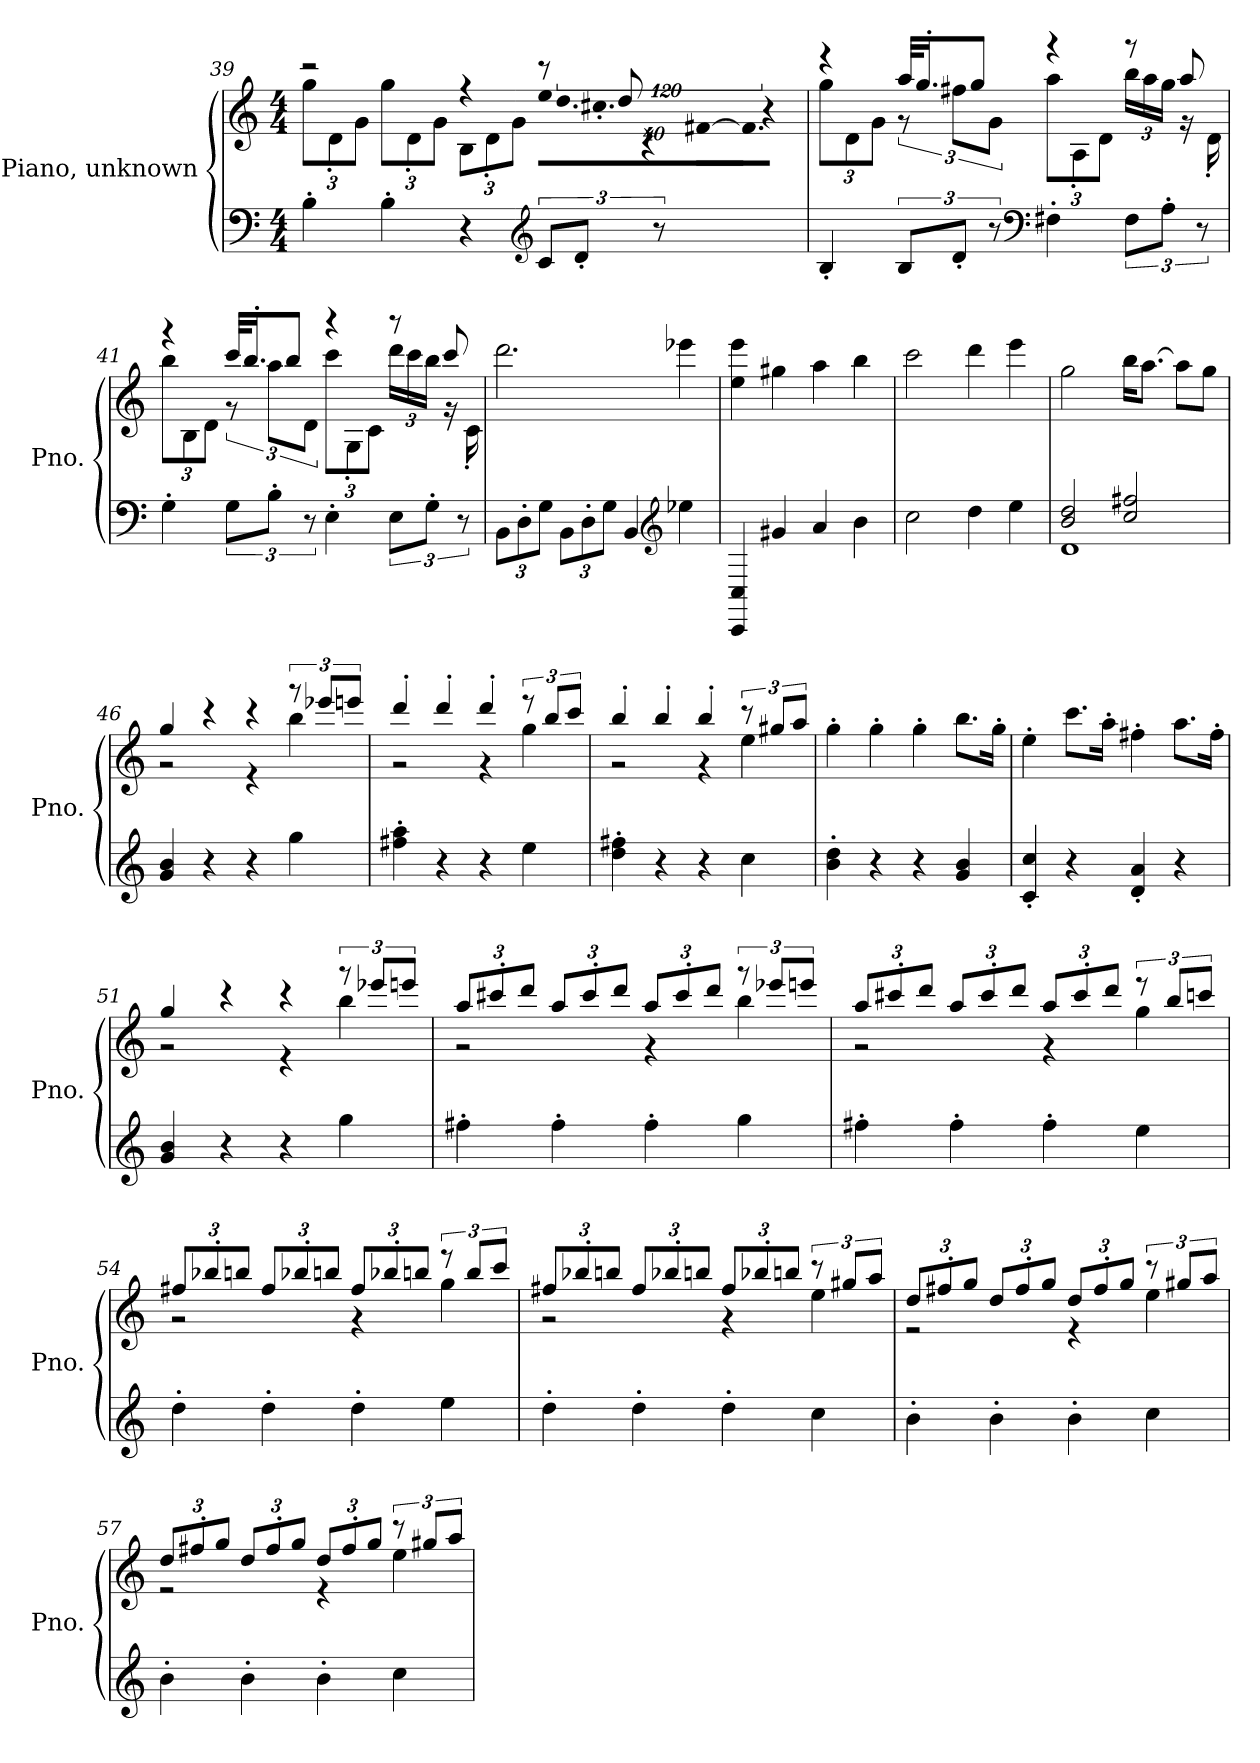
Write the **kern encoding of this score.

**kern	**kern
*part1	*part1
*staff2	*staff1
*I"Piano, unknown	*
*I'Pno.	*
*clefF4	*clefG2
*k[]	*k[]
*M4/4	*M4/4
=39	=39
*	*^
*	*	*Xbrackettup
4B'\	2r	12gg\L
.	.	12d'\
.	.	12g\J
4B'\	.	12gg\L
.	.	12d'\
.	.	12g\J
4r	4r	12B\L
.	.	12d'\
.	.	12g\J
*clefG2	*	*
*	*	*brackettup
!	!	!LO:N:vis=32
12c/L	8r	640%23ee\LLL
!	!	!LO:N:vis=32.
.	.	1920%103dd\
12d'/J	.	.
!	!	!LO:N:vis=32.
.	.	1920%103cc#X'\JJJ
.	8dd/	.
!	!	!LO:N:vis=64
.	.	960%17r
!	!	!LO:N:vis=64
.	.	[960%17f#X\KLLL
12r	.	.
!	!	!LO:N:vis=32.
.	.	1920%103f#\JJJ]
!	!	!LO:N:vis=64
.	.	960%17r
!!LO:LB:g=z	!!
=40	=40	=40
4B'/	4r	12gg\L
.	.	12d\
.	.	12g\J
12B/L	32aa/KLL	12r
.	16.gg'/J	.
12d'/J	.	12ff#X\L
.	8gg/J	.
12r	.	12g\J
*clefF4	*	*
*	*	*Xbrackettup
4F#X'\	4r	12aa\L
.	.	12A'\
.	.	12d\J
12F#\L	8r	24bb\LL
.	.	24aa\
12A'\J	.	24gg\JJ
.	8aa/	16r
12r	.	.
.	.	16d'\
=41	=41	=41
*	*	*brackettup
4G'\	4r	12bb\L
.	.	12B\
.	.	12d\J
12G\L	32ccc/KLL	12r
.	16.bb'/J	.
12B'\J	.	12aa\L
.	8bb/J	.
12r	.	12d\J
*	*	*Xbrackettup
4E'\	4r	12ccc\L
.	.	12G'\
.	.	12c\J
12E\L	8r	24ddd\LL
.	.	24ccc\
12G'\J	.	24bb\JJ
.	8ccc/	16r
12r	.	.
.	.	16c'\
*	*v	*v
!!LO:LB:g=z
=42	=42
*Xbrackettup	*
12BB\L	2.ddd\
12D'\	.
12G\J	.
12BB\L	.
12D'\	.
12G\J	.
4BB/	.
*clefG2	*
4ee-X\	4eee-X\
=43	=43
4CC/ 4C/	4ee\ 4eee\
4g#X/	4gg#X\
4a/	4aa\
4b\	4bb\
=44	=44
2cc\	2ccc\
4dd\	4ddd\
4ee\	4eee\
=45	=45
*^	*
2b/ 2dd/	1d	2gg\
2cc/ 2ff#X/	.	16bb\KL
.	.	[8.aa\J
.	.	8aa\L]
.	.	8gg\J
*v	*v	*
=46	=46
*	*^
4g/ 4b/	4gg/	2r
4r	4r	.
4r	4r	4r
*	*brackettup	*
4gg\	12r	4bb\
.	12eee-X/L	.
.	12eeen/J	.
!!LO:LB:g=z	!!
=47	=47	=47
4ff#X\' 4aa\'	4ddd'/	2r
4r	4ddd'/	.
4r	4ddd'/	4r
4ee\	12r	4gg\
.	12bb/L	.
.	12ccc/J	.
=48	=48	=48
4dd\' 4ff#X\'	4bb'/	2r
4r	4bb'/	.
4r	4bb'/	4r
4cc\	12r	4ee\
.	12gg#X/L	.
.	12aa/J	.
*	*v	*v
=49	=49
4b\' 4dd\'	4gg'\
4r	4gg'\
4r	4gg'\
4g/ 4b/	8.bb\L
.	16gg'\Jk
=50	=50
4c/' 4cc/'	4ee'\
4r	8.ccc\L
.	16aa'\Jk
4d/' 4a/'	4ff#X'\
4r	8.aa\L
.	16ff#'\Jk
=51	=51
*	*^
4g/ 4b/	4gg/	2r
4r	4r	.
4r	4r	4r
4gg\	12r	4bb\
.	12eee-X/L	.
.	12eeen/J	.
!!LO:LB:g=z	!!
=52	=52	=52
*	*Xbrackettup	*
4ff#X'\	12aa/L	2r
.	12ccc#X'/	.
.	12ddd/J	.
4ff#'\	12aa/L	.
.	12ccc#'/	.
.	12ddd/J	.
4ff#'\	12aa/L	4r
.	12ccc#'/	.
.	12ddd/J	.
*	*brackettup	*
4gg\	12r	4bb\
.	12eee-X/L	.
.	12eeen/J	.
=53	=53	=53
*	*Xbrackettup	*
4ff#X'\	12aa/L	2r
.	12ccc#X'/	.
.	12ddd/J	.
4ff#'\	12aa/L	.
.	12ccc#'/	.
.	12ddd/J	.
4ff#'\	12aa/L	4r
.	12ccc#'/	.
.	12ddd/J	.
*	*brackettup	*
4ee\	12r	4gg\
.	12bb/L	.
.	12cccn/J	.
!!LO:LB:g=z	!!
=54	=54	=54
*	*Xbrackettup	*
4dd'\	12ff#X/L	2r
.	12bb-X'/	.
.	12bbn/J	.
4dd'\	12ff#/L	.
.	12bb-X'/	.
.	12bbn/J	.
4dd'\	12ff#/L	4r
.	12bb-X'/	.
.	12bbn/J	.
*	*brackettup	*
4ee\	12r	4gg\
.	12bb/L	.
.	12ccc/J	.
=55	=55	=55
*	*Xbrackettup	*
4dd'\	12ff#X/L	2r
.	12bb-X'/	.
.	12bbn/J	.
4dd'\	12ff#/L	.
.	12bb-X'/	.
.	12bbn/J	.
4dd'\	12ff#/L	4r
.	12bb-X'/	.
.	12bbn/J	.
*	*brackettup	*
4cc\	12r	4ee\
.	12gg#X/L	.
.	12aa/J	.
!!LO:PB:g=z	!!
=56	=56	=56
*	*Xbrackettup	*
4b'\	12dd/L	2r
.	12ff#X'/	.
.	12gg/J	.
4b'\	12dd/L	.
.	12ff#'/	.
.	12gg/J	.
4b'\	12dd/L	4r
.	12ff#'/	.
.	12gg/J	.
*	*brackettup	*
4cc\	12r	4ee\
.	12gg#X/L	.
.	12aa/J	.
=57	=57	=57
*	*Xbrackettup	*
4b'\	12dd/L	2r
.	12ff#X'/	.
.	12gg/J	.
4b'\	12dd/L	.
.	12ff#'/	.
.	12gg/J	.
4b'\	12dd/L	4r
.	12ff#'/	.
.	12gg/J	.
*	*brackettup	*
4cc\	12r	4ee\
.	12gg#X/L	.
.	12aa/J	.
*	*v	*v
=	=
*-	*-
